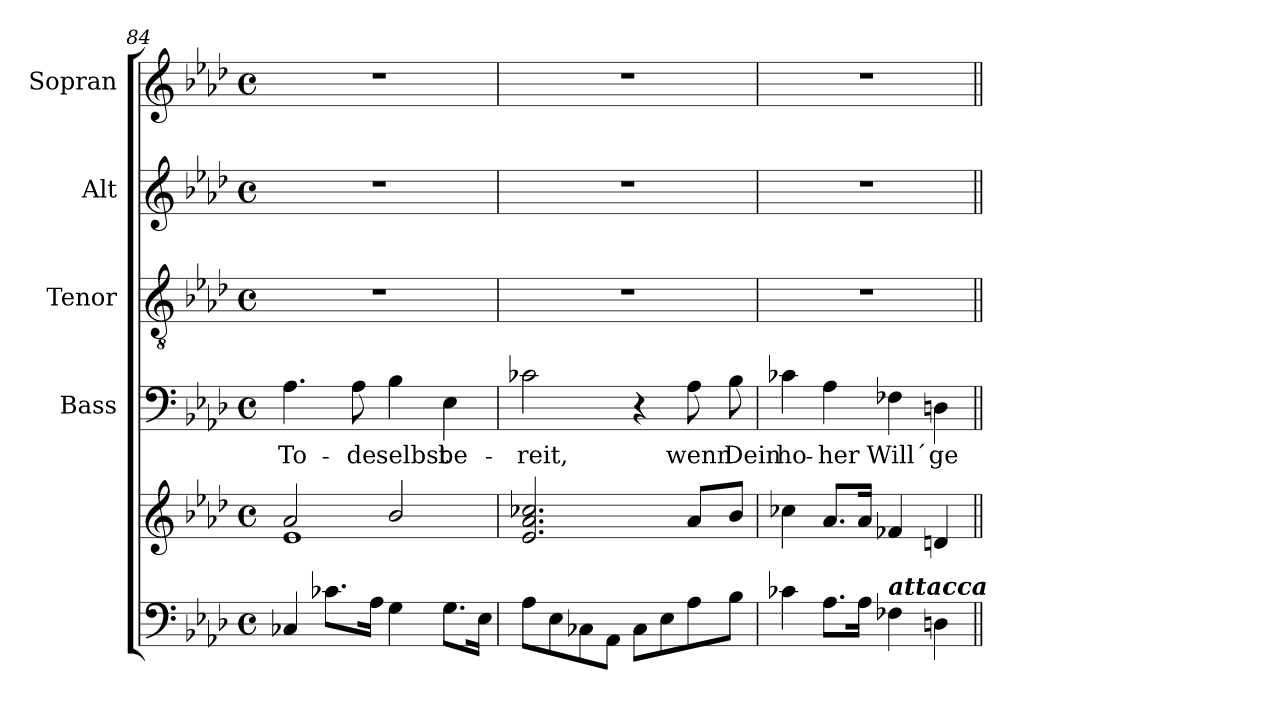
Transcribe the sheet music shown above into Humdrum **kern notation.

**kern	**kern	**kern	**text	**kern	**kern	**kern
*part5	*part5	*part4	*part4	*part3	*part2	*part1
*staff6	*staff5	*staff4	*staff4	*staff3	*staff2	*staff1
*	*	*I"Bass	*	*I"Tenor	*I"Alt	*I"Sopran
*	*	*I'B.	*	*I'T.	*I'A.	*I'S.
*clefF4	*clefG2	*clefF4	*	*clefGv2	*clefG2	*clefG2
*k[b-e-a-d-]	*k[b-e-a-d-]	*k[b-e-a-d-]	*	*k[b-e-a-d-]	*k[b-e-a-d-]	*k[b-e-a-d-]
*A-:	*A-:	*A-:	*	*A-:	*A-:	*A-:
*M4/4	*M4/4	*M4/4	*	*M4/4	*M4/4	*M4/4
*met(c)	*met(c)	*met(c)	*	*met(c)	*met(c)	*met(c)
=84	=84	=84	=84	=84	=84	=84
*	*^	*	*	*	*	*
!	!	!	!	!LO:LY:b	!	!	!
4C-X/	2a-/	1e-	4.A-\	To-	1r	1r	1r
8.c-X\L	.	.	.	.	.	.	.
!	!	!	!	!LO:LY:b	!	!	!
.	.	.	8A-\	-de	.	.	.
16A-\Jk	.	.	.	.	.	.	.
!	!	!	!	!LO:LY:b	!	!	!
4G\	2b-/	.	4B-\	selbst	.	.	.
!	!	!	!	!LO:LY:b	!	!	!
8.G\L	.	.	4E-\	be-	.	.	.
16E-\Jk	.	.	.	.	.	.	.
*	*v	*v	*	*	*	*	*
=85	=85	=85	=85	=85	=85	=85
!	!	!	!LO:LY:b	!	!	!
8A-\L	2.e-/ 2.a-/ 2.cc-X/	2c-X\	-reit,	1r	1r	1r
8E-\	.	.	.	.	.	.
8C-X\	.	.	.	.	.	.
8AA-\J	.	.	.	.	.	.
8C-\L	.	4r	.	.	.	.
8E-\	.	.	.	.	.	.
!	!	!	!LO:LY:b	!	!	!
8A-\	8a-/L	8A-\	wenn	.	.	.
!	!	!	!LO:LY:b	!	!	!
8B-\J	8b-/J	8B-\	Dein	.	.	.
=86	=86	=86	=86	=86	=86	=86
!	!	!	!LO:LY:b	!	!	!
4c-X\	4cc-X\	4c-X\	ho-	1r	1r	1r
!	!	!	!LO:LY:b	!	!	!
8.A-\L	8.a-/L	4A-\	-her	.	.	.
16A-\Jk	16a-/Jk	.	.	.	.	.
!LO:TX:a:Bi:t=attacca	!	!	!	!	!	!
!	!	!	!LO:LY:b	!	!	!
4F-X\	4f-X/	4F-X\	Will´	.	.	.
!	!	!	!LO:LY:b	!	!	!
4Dn\	4dn/	4Dn\	ge-	.	.	.
=||	=||	=||	=||	=||	=||	=||
*-	*-	*-	*-	*-	*-	*-
